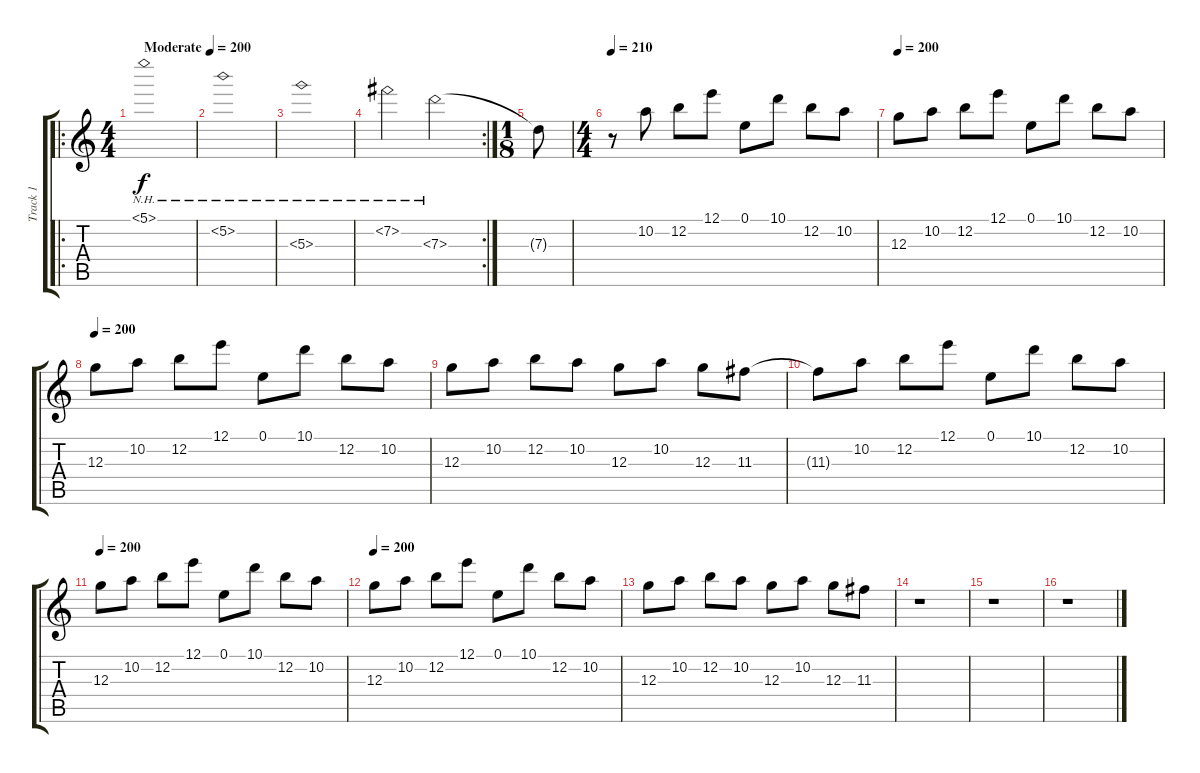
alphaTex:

\track ("Track 1" "Track 1") {instrument distortionguitar}
\staff {score tabs}
\tuning (E4 B3 G3 D3 A2 D2) {hide}
\ro
\ts (4 4)
\tempo (200 "Moderate")
\clef g2
\ks c
5.1{nh}.1{dy f instrument distortionguitar} |
5.2{nh}.1 |
5.3{nh}.1 |
\rc 2
7.2{nh}.2 7.3{nh}.2 |
\ts (1 8)
7.3{t}.8 |
\ts (4 4)
\tempo 210
r.8 10.2.8 12.2.8 12.1.8 0.1.8 10.1.8 12.2.8 10.2.8 |
\tempo 200
12.3.8 10.2.8 12.2.8 12.1.8 0.1.8 10.1.8 12.2.8 10.2.8 |
\tempo 200
12.3.8 10.2.8 12.2.8 12.1.8 0.1.8 10.1.8 12.2.8 10.2.8 |
12.3.8 10.2.8 12.2.8 10.2.8 12.3.8 10.2.8 12.3.8 11.3.8 |
11.3{t}.8 10.2.8 12.2.8 12.1.8 0.1.8 10.1.8 12.2.8 10.2.8 |
\tempo 200
12.3.8 10.2.8 12.2.8 12.1.8 0.1.8 10.1.8 12.2.8 10.2.8 |
\tempo 200
12.3.8 10.2.8 12.2.8 12.1.8 0.1.8 10.1.8 12.2.8 10.2.8 |
12.3.8 10.2.8 12.2.8 10.2.8 12.3.8 10.2.8 12.3.8 11.3.8 |
r.1 |
r.1 |
r.1
